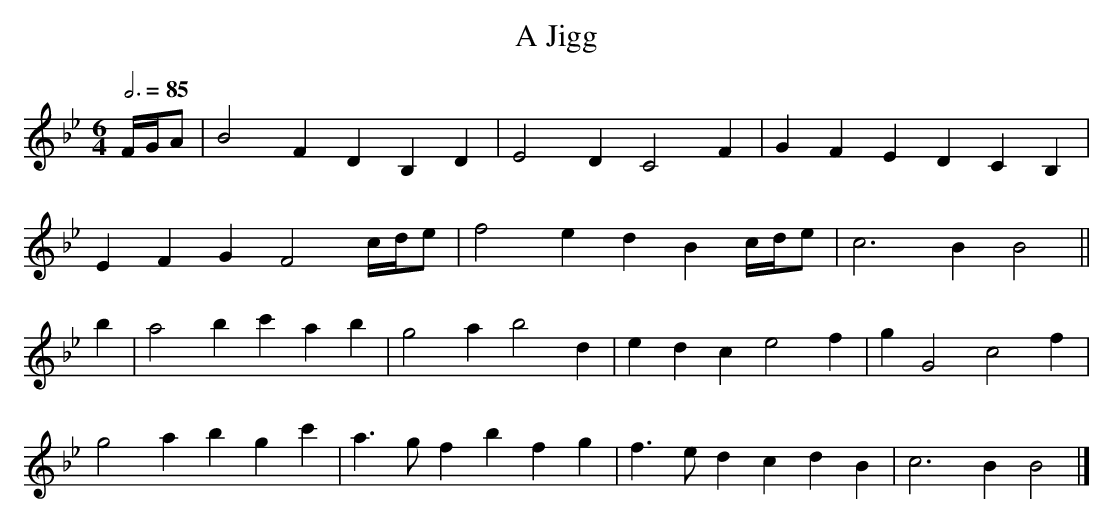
X:1
T:Jigg, A
M:6/4
L:1/4
Q:3/4=85
K:GMin
F/4G/4A/|B2FDB,D|E2DC2F|GFEDCB,|
EFGF2c/4d/4e/|f2edBc/4d/4e/|c3BB2||
b|a2bc'ab|g2ab2d|edce2f|gG2c2f|
g2abgc'|a>gfbfg|f>edcdB|c3BB2|]
